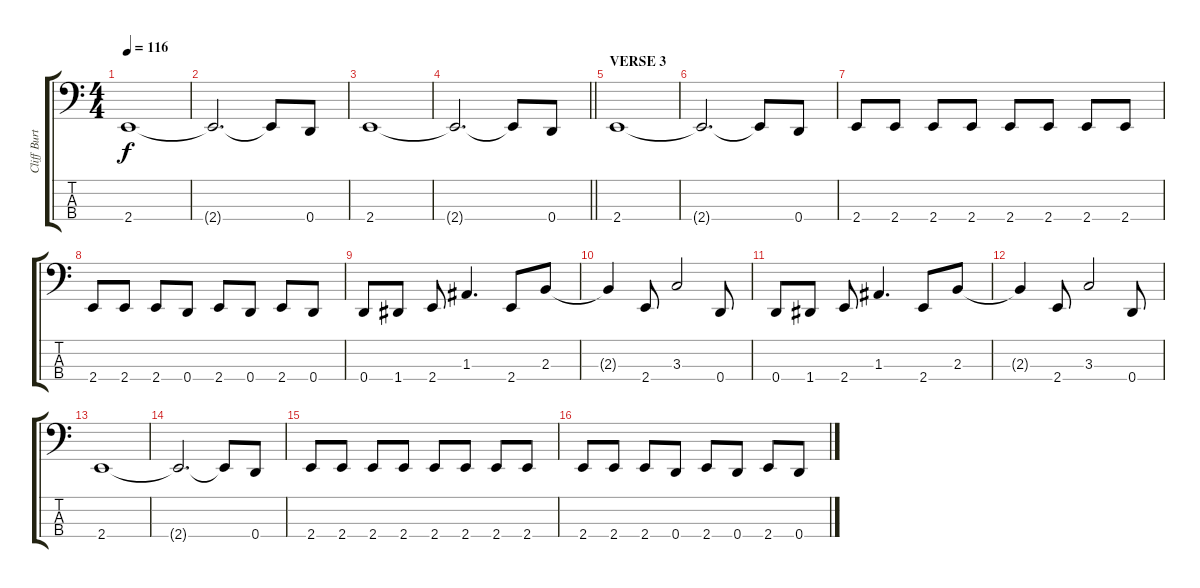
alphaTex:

\track ("Cliff Burton (Bass)" "Cliff Burt") {instrument electricbassfinger}
\staff {score tabs}
\tuning (G2 D2 A1 D1) {hide}
\ts (4 4)
\tempo 116
\clef f4
\ks c
2.4.1{dy f} |
2.4{t}.2{d} 2.4{t}.8 0.4.8 |
2.4.1 |
\barLineRight lightlight
2.4{t}.2{d} 2.4{t}.8 0.4.8 |
\section ("" "VERSE 3")
2.4.1 |
2.4{t}.2{d} 2.4{t}.8 0.4.8 |
2.4.8 2.4.8 2.4.8 2.4.8 2.4.8 2.4.8 2.4.8 2.4.8 |
2.4.8 2.4.8 2.4.8 0.4.8 2.4.8 0.4.8 2.4.8 0.4.8 |
0.4.8 1.4.8 2.4.8 1.3.4{d} 2.4.8 2.3.8 |
2.3{t}.4 2.4.8 3.3.2 0.4.8 |
0.4.8 1.4.8 2.4.8 1.3.4{d} 2.4.8 2.3.8 |
2.3{t}.4 2.4.8 3.3.2 0.4.8 |
2.4.1 |
2.4{t}.2{d} 2.4{t}.8 0.4.8 |
2.4.8 2.4.8 2.4.8 2.4.8 2.4.8 2.4.8 2.4.8 2.4.8 |
2.4.8 2.4.8 2.4.8 0.4.8 2.4.8 0.4.8 2.4.8 0.4.8
